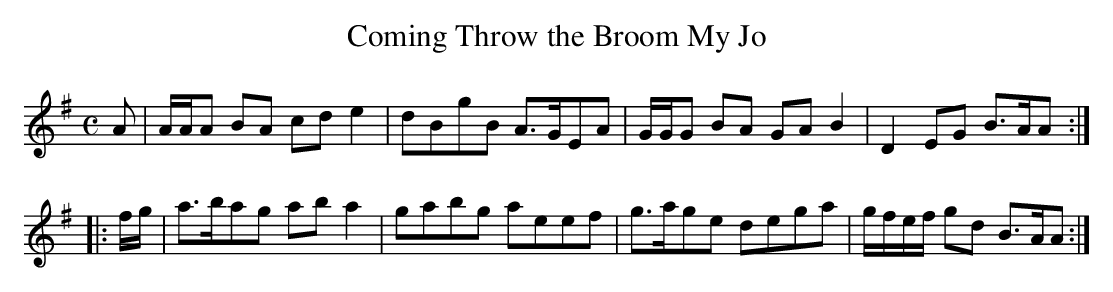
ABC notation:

X:1
T:Coming Throw the Broom My Jo
M:C
L:1/8
K:Ador
A | A/A/A BA cd e2 | dBgB A>GEA | G/G/G BA GA B2 | D2 EG B>AA :|
|:f/g/ | a>bag ab a2 | gabg aeef |g>age dega | g/f/e/f/ gd B>AA :|
